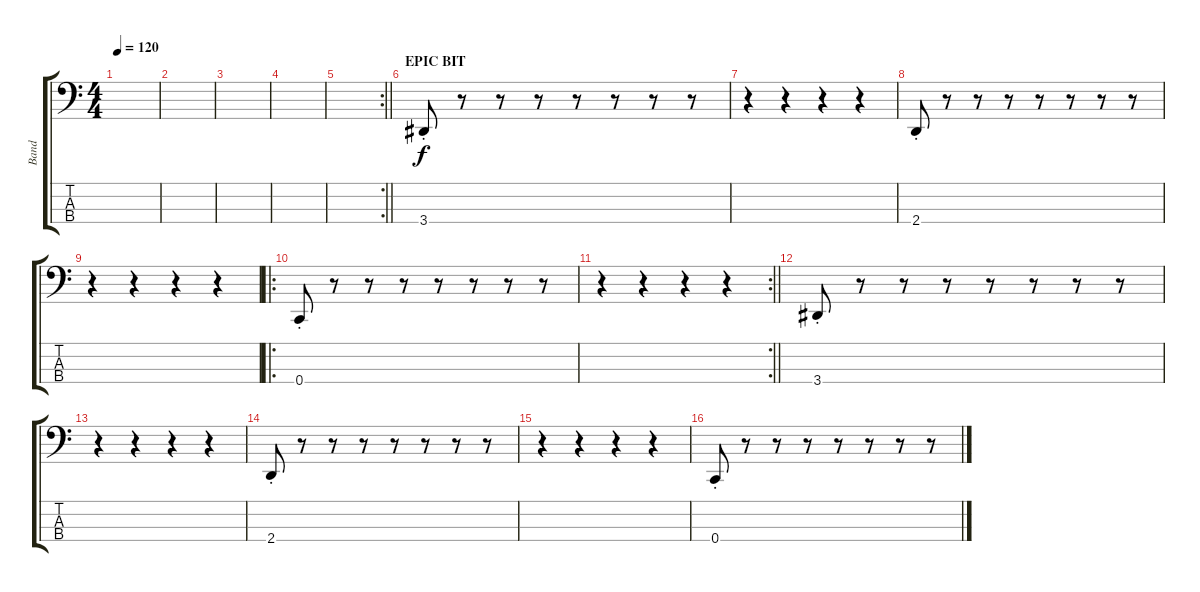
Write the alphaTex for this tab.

\track ("Band" "Band") {instrument electricbasspick}
\staff {score tabs}
\tuning (F2 C2 G1 C1) {hide}
\ts (4 4)
\tempo 120
\clef f4
\ks c
|
|
|
|
\rc 2
\barLineRight lightlight
|
\section ("" "EPIC BIT")
3.4{st}.8 r.8 r.8 r.8 r.8 r.8 r.8 r.8 |
r.4 r.4 r.4 r.4 |
2.4{st}.8 r.8 r.8 r.8 r.8 r.8 r.8 r.8 |
r.4 r.4 r.4 r.4 |
\ro
0.4{st}.8 r.8 r.8 r.8 r.8 r.8 r.8 r.8 |
\rc 2
\barLineRight lightlight
r.4 r.4 r.4 r.4 |
3.4{st}.8 r.8 r.8 r.8 r.8 r.8 r.8 r.8 |
r.4 r.4 r.4 r.4 |
2.4{st}.8 r.8 r.8 r.8 r.8 r.8 r.8 r.8 |
r.4 r.4 r.4 r.4 |
0.4{st}.8 r.8 r.8 r.8 r.8 r.8 r.8 r.8
